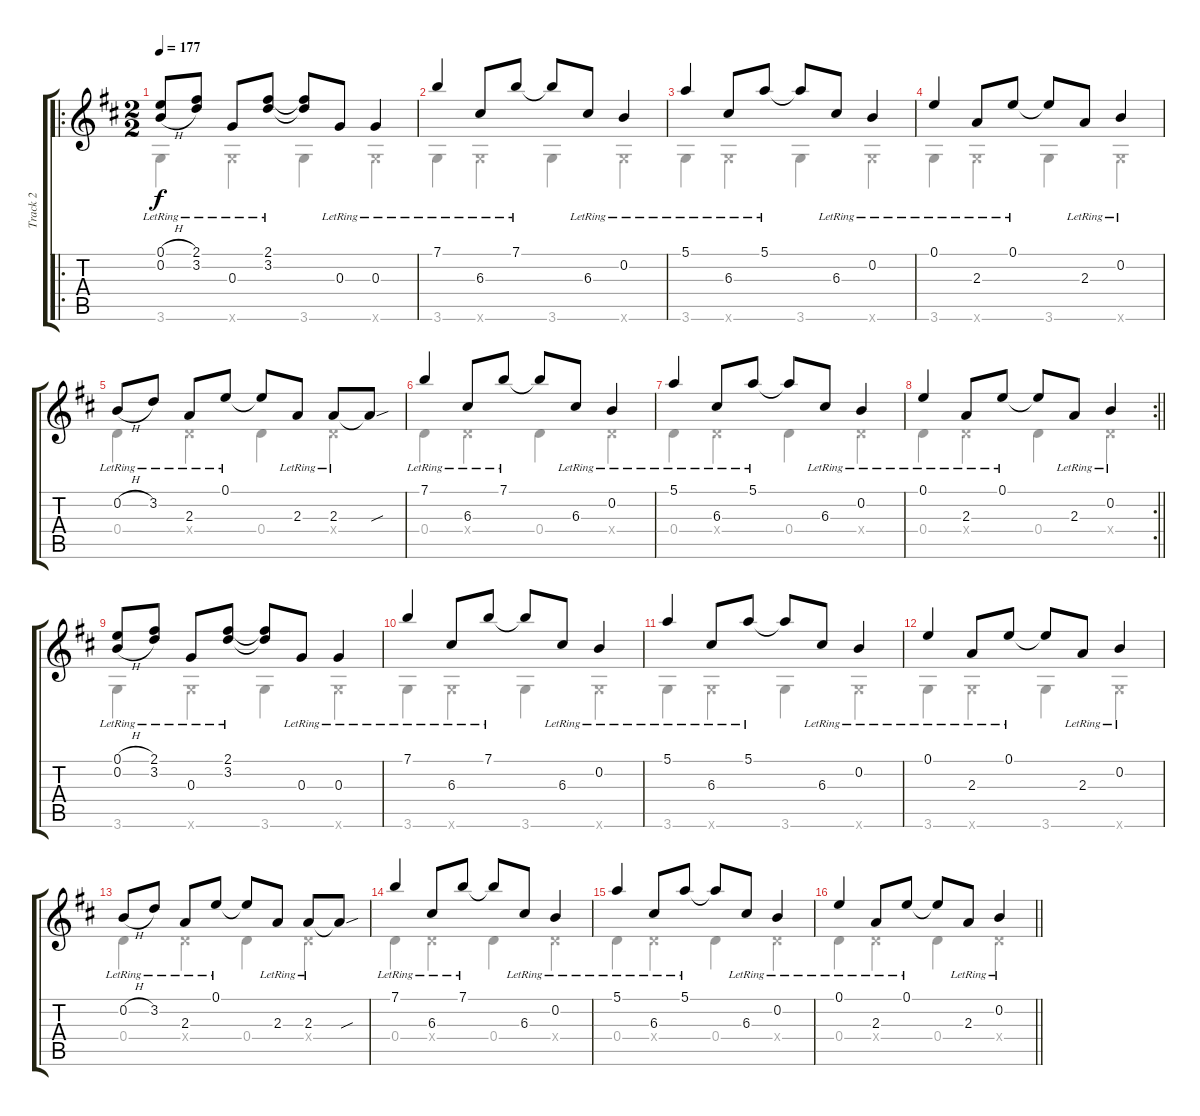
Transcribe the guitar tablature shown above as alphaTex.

\track ("Track 2" "Track 2") {instrument acousticguitarsteel}
\staff {score tabs}
\tuning (E4 B3 G3 D3 A2 E2) {hide}
\voice
\ro
\ts (2 2)
\tempo 177
\clef g2
\ks d
(0.1{h lr} 0.2{h lr}).8{dy f} (2.1{lr} 3.2{lr}).8 0.3{lr}.8 (2.1{lr} 3.2{lr}).8 (2.1{t} 3.2{t}).8 0.3{lr}.8 0.3{lr}.4 |
7.1{lr}.4 6.3{lr}.8 7.1{lr}.8 7.1{t}.8 6.3{lr}.8 0.2{lr}.4 |
5.1{lr}.4 6.3{lr}.8 5.1{lr}.8 5.1{t}.8 6.3{lr}.8 0.2{lr}.4 |
0.1{lr}.4 2.3{lr}.8 0.1{lr}.8 0.1{t}.8 2.3{lr}.8 0.2{lr}.4 |
0.2{h lr}.8 3.2{lr}.8 2.3{lr}.8 0.1{lr}.8 0.1{t}.8 2.3{lr}.8 2.3{lr}.8 2.3{sou t}.8 |
7.1{lr}.4 6.3{lr}.8 7.1{lr}.8 7.1{t}.8 6.3{lr}.8 0.2{lr}.4 |
5.1{lr}.4 6.3{lr}.8 5.1{lr}.8 5.1{t}.8 6.3{lr}.8 0.2{lr}.4 |
\rc 2
\barLineRight lightlight
0.1{lr}.4 2.3{lr}.8 0.1{lr}.8 0.1{t}.8 2.3{lr}.8 0.2{lr}.4 |
(0.1{h lr} 0.2{h lr}).8 (2.1{lr} 3.2{lr}).8 0.3{lr}.8 (2.1{lr} 3.2{lr}).8 (2.1{t} 3.2{t}).8 0.3{lr}.8 0.3{lr}.4 |
7.1{lr}.4 6.3{lr}.8 7.1{lr}.8 7.1{t}.8 6.3{lr}.8 0.2{lr}.4 |
5.1{lr}.4 6.3{lr}.8 5.1{lr}.8 5.1{t}.8 6.3{lr}.8 0.2{lr}.4 |
0.1{lr}.4 2.3{lr}.8 0.1{lr}.8 0.1{t}.8 2.3{lr}.8 0.2{lr}.4 |
0.2{h lr}.8 3.2{lr}.8 2.3{lr}.8 0.1{lr}.8 0.1{t}.8 2.3{lr}.8 2.3{lr}.8 2.3{sou t}.8 |
7.1{lr}.4 6.3{lr}.8 7.1{lr}.8 7.1{t}.8 6.3{lr}.8 0.2{lr}.4 |
5.1{lr}.4 6.3{lr}.8 5.1{lr}.8 5.1{t}.8 6.3{lr}.8 0.2{lr}.4 |
\barLineRight lightlight
0.1{lr}.4 2.3{lr}.8 0.1{lr}.8 0.1{t}.8 2.3{lr}.8 0.2{lr}.4
\voice
\clef g2
\ottava regular
\simile none
\ks d
3.6.4{dy f} 3.6{x}.4 3.6.4 3.6{x}.4 |
3.6.4 3.6{x}.4 3.6.4 3.6{x}.4 |
3.6.4 3.6{x}.4 3.6.4 3.6{x}.4 |
3.6.4 3.6{x}.4 3.6.4 3.6{x}.4 |
0.4.4 0.4{x}.4 0.4.4 0.4{x}.4 |
0.4.4 0.4{x}.4 0.4.4 0.4{x}.4 |
0.4.4 0.4{x}.4 0.4.4 0.4{x}.4 |
\barLineRight lightlight
0.4.4 0.4{x}.4 0.4.4 0.4{x}.4 |
3.6.4 3.6{x}.4 3.6.4 3.6{x}.4 |
3.6.4 3.6{x}.4 3.6.4 3.6{x}.4 |
3.6.4 3.6{x}.4 3.6.4 3.6{x}.4 |
3.6.4 3.6{x}.4 3.6.4 3.6{x}.4 |
0.4.4 0.4{x}.4 0.4.4 0.4{x}.4 |
0.4.4 0.4{x}.4 0.4.4 0.4{x}.4 |
0.4.4 0.4{x}.4 0.4.4 0.4{x}.4 |
\barLineRight lightlight
0.4.4 0.4{x}.4 0.4.4 0.4{x}.4
